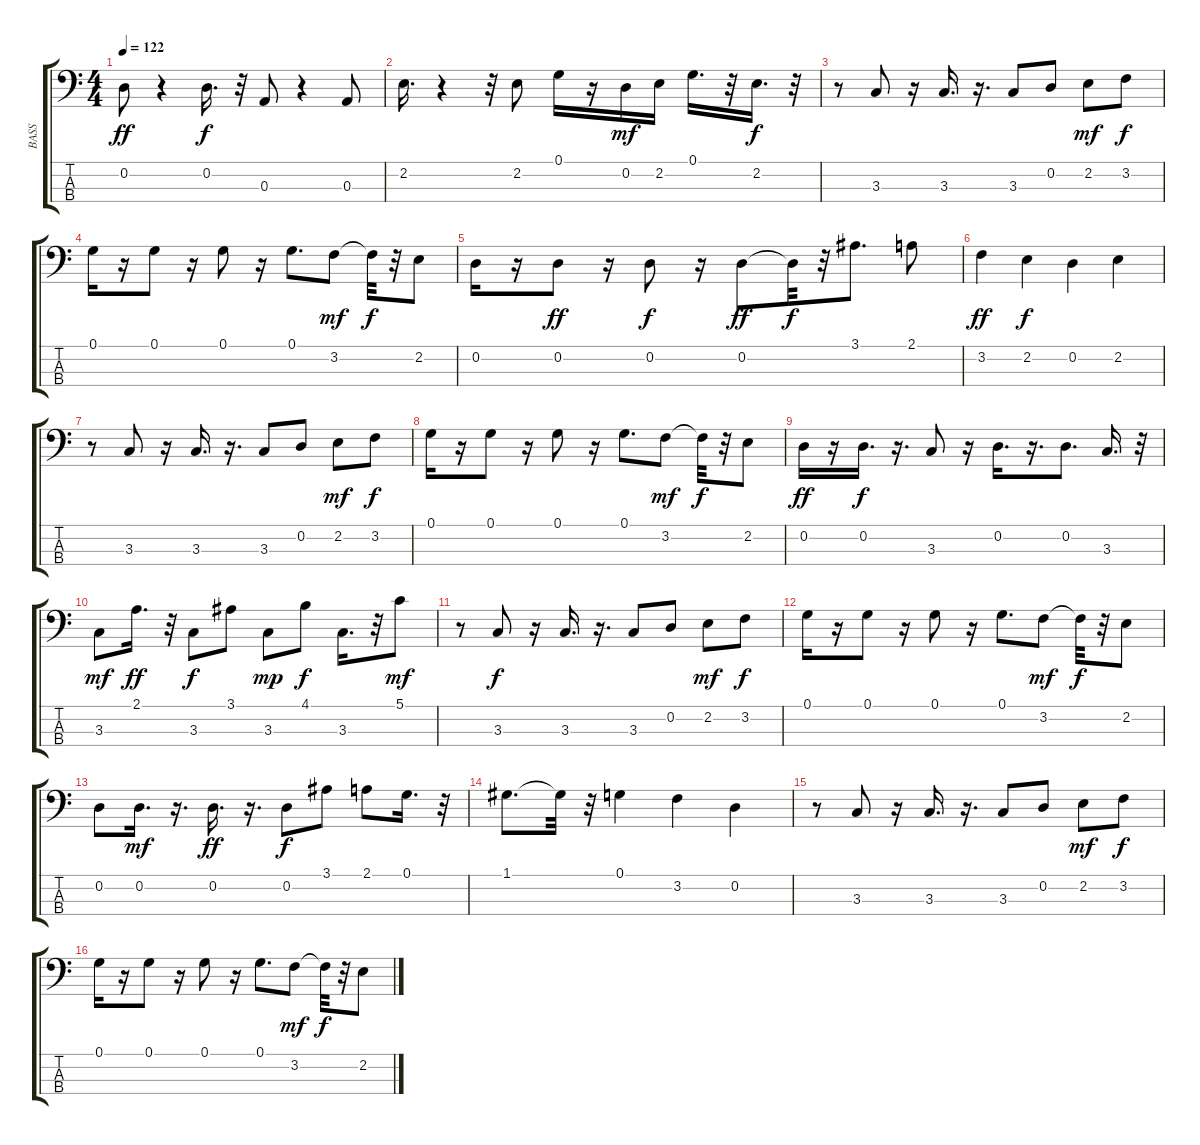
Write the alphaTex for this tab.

\track ("BASS" "BASS") {instrument electricbassfinger}
\staff {score tabs}
\tuning (G2 D2 A1 E1) {hide}
\ts (4 4)
\tempo 122
\clef f4
\ks c
0.2.8{dy ff} r.4 0.2.16{d dy f} r.32 0.3.8 r.4 0.3.8 |
2.2.16{d} r.4 r.32 2.2.8 0.1.16 r.16 0.2.16{dy mf} 2.2.16 0.1.16{d} r.32 2.2.16{d dy f} r.32 |
r.8 3.3.8 r.16 3.3.16{d} r.16{d} 3.3.8 0.2.8 2.2.8{dy mf} 3.2.8{dy f} |
0.1.16 r.16 0.1.8 r.16 0.1.8 r.16 0.1.8{d} 3.2.8{dy mf} 3.2{t}.32{dy f} r.32 2.2.8 |
0.2.16 r.16 0.2.8{dy ff} r.16 0.2.8{dy f} r.16 0.2.8{dy ff} 0.2{t}.32{dy f} r.32 3.1.8{d} 2.1.8 |
3.2.4{dy ff} 2.2.4{dy f} 0.2.4 2.2.4 |
r.8 3.3.8 r.16 3.3.16{d} r.16{d} 3.3.8 0.2.8 2.2.8{dy mf} 3.2.8{dy f} |
0.1.16 r.16 0.1.8 r.16 0.1.8 r.16 0.1.8{d} 3.2.8{dy mf} 3.2{t}.32{dy f} r.32 2.2.8 |
0.2.16{dy ff} r.16 0.2.16{d dy f} r.16{d} 3.3.8 r.16 0.2.16{d} r.16{d} 0.2.8{d} 3.3.16{d} r.32 |
3.3.8{dy mf} 2.1.16{d dy ff} r.32 3.3.8{dy f} 3.1.8 3.3.8{dy mp} 4.1.8{dy f} 3.3.16{d} r.32 5.1.8{dy mf} |
r.8 3.3.8{dy f} r.16 3.3.16{d} r.16{d} 3.3.8 0.2.8 2.2.8{dy mf} 3.2.8{dy f} |
0.1.16 r.16 0.1.8 r.16 0.1.8 r.16 0.1.8{d} 3.2.8{dy mf} 3.2{t}.32{dy f} r.32 2.2.8 |
0.2.8 0.2.16{d dy mf} r.16{d} 0.2.16{d dy ff} r.16{d} 0.2.8{dy f} 3.1.8 2.1.8 0.1.16{d} r.32 |
1.1.8{d} 1.1{t}.32 r.32 0.1.4 3.2.4 0.2.4 |
r.8 3.3.8 r.16 3.3.16{d} r.16{d} 3.3.8 0.2.8 2.2.8{dy mf} 3.2.8{dy f} |
0.1.16 r.16 0.1.8 r.16 0.1.8 r.16 0.1.8{d} 3.2.8{dy mf} 3.2{t}.32{dy f} r.32 2.2.8
